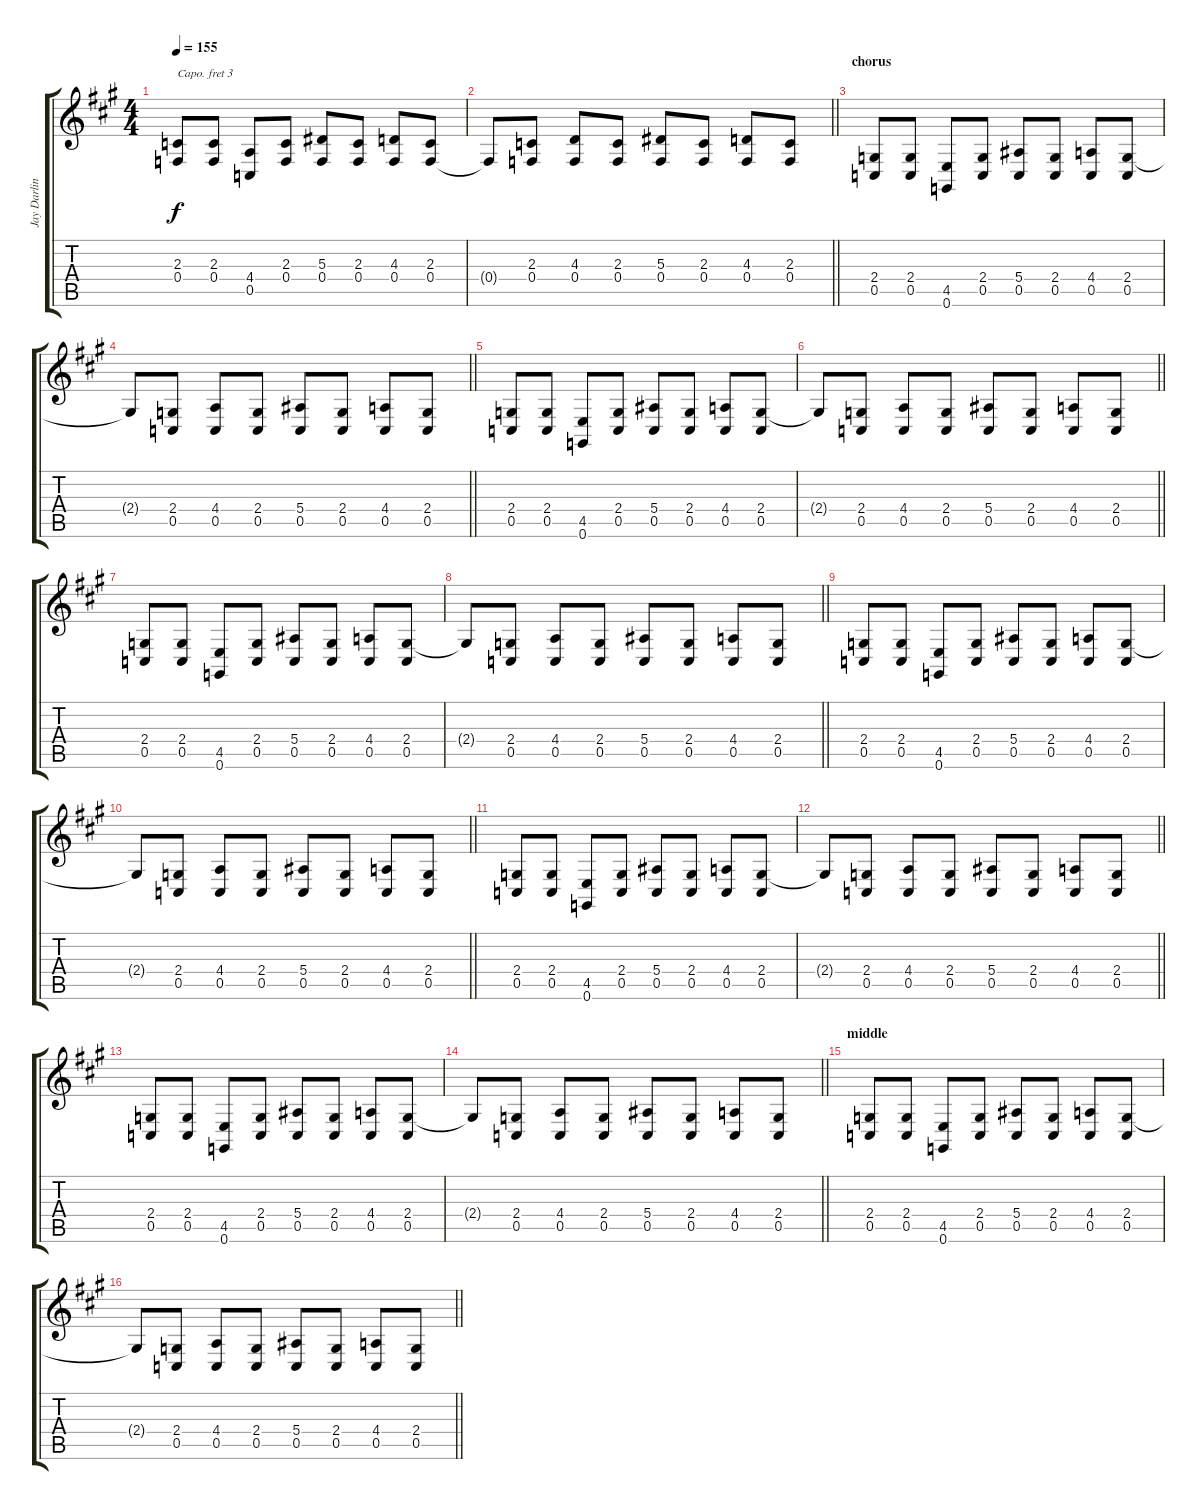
\track ("Jay Darlington" "Jay Darlin") {instrument acousticgrandpiano}
\staff {score tabs}
\capo 3
\tuning (E4 B3 G3 D3 A2 E2) {hide}
\ts (4 4)
\tempo 155
\clef g2
\ks a
(2.3 0.4).8{dy f} (2.3 0.4).8 (4.4 0.5).8 (2.3 0.4).8 (5.3 0.4).8 (2.3 0.4).8 (4.3 0.4).8 (2.3 0.4).8 |
\barLineRight lightlight
0.4{t}.8 (2.3 0.4).8 (4.3 0.4).8 (2.3 0.4).8 (5.3 0.4).8 (2.3 0.4).8 (4.3 0.4).8 (2.3 0.4).8 |
\section ("" "chorus")
(2.4 0.5).8 (2.4 0.5).8 (4.5 0.6).8 (2.4 0.5).8 (5.4 0.5).8 (2.4 0.5).8 (4.4 0.5).8 (2.4 0.5).8 |
\barLineRight lightlight
2.4{t}.8 (2.4 0.5).8 (4.4 0.5).8 (2.4 0.5).8 (5.4 0.5).8 (2.4 0.5).8 (4.4 0.5).8 (2.4 0.5).8 |
(2.4 0.5).8 (2.4 0.5).8 (4.5 0.6).8 (2.4 0.5).8 (5.4 0.5).8 (2.4 0.5).8 (4.4 0.5).8 (2.4 0.5).8 |
\barLineRight lightlight
2.4{t}.8 (2.4 0.5).8 (4.4 0.5).8 (2.4 0.5).8 (5.4 0.5).8 (2.4 0.5).8 (4.4 0.5).8 (2.4 0.5).8 |
(2.4 0.5).8 (2.4 0.5).8 (4.5 0.6).8 (2.4 0.5).8 (5.4 0.5).8 (2.4 0.5).8 (4.4 0.5).8 (2.4 0.5).8 |
\barLineRight lightlight
2.4{t}.8 (2.4 0.5).8 (4.4 0.5).8 (2.4 0.5).8 (5.4 0.5).8 (2.4 0.5).8 (4.4 0.5).8 (2.4 0.5).8 |
(2.4 0.5).8 (2.4 0.5).8 (4.5 0.6).8 (2.4 0.5).8 (5.4 0.5).8 (2.4 0.5).8 (4.4 0.5).8 (2.4 0.5).8 |
\barLineRight lightlight
2.4{t}.8 (2.4 0.5).8 (4.4 0.5).8 (2.4 0.5).8 (5.4 0.5).8 (2.4 0.5).8 (4.4 0.5).8 (2.4 0.5).8 |
(2.4 0.5).8 (2.4 0.5).8 (4.5 0.6).8 (2.4 0.5).8 (5.4 0.5).8 (2.4 0.5).8 (4.4 0.5).8 (2.4 0.5).8 |
\barLineRight lightlight
2.4{t}.8 (2.4 0.5).8 (4.4 0.5).8 (2.4 0.5).8 (5.4 0.5).8 (2.4 0.5).8 (4.4 0.5).8 (2.4 0.5).8 |
(2.4 0.5).8 (2.4 0.5).8 (4.5 0.6).8 (2.4 0.5).8 (5.4 0.5).8 (2.4 0.5).8 (4.4 0.5).8 (2.4 0.5).8 |
\barLineRight lightlight
2.4{t}.8 (2.4 0.5).8 (4.4 0.5).8 (2.4 0.5).8 (5.4 0.5).8 (2.4 0.5).8 (4.4 0.5).8 (2.4 0.5).8 |
\section ("" "middle")
(2.4 0.5).8 (2.4 0.5).8 (4.5 0.6).8 (2.4 0.5).8 (5.4 0.5).8 (2.4 0.5).8 (4.4 0.5).8 (2.4 0.5).8 |
\barLineRight lightlight
2.4{t}.8 (2.4 0.5).8 (4.4 0.5).8 (2.4 0.5).8 (5.4 0.5).8 (2.4 0.5).8 (4.4 0.5).8 (2.4 0.5).8
